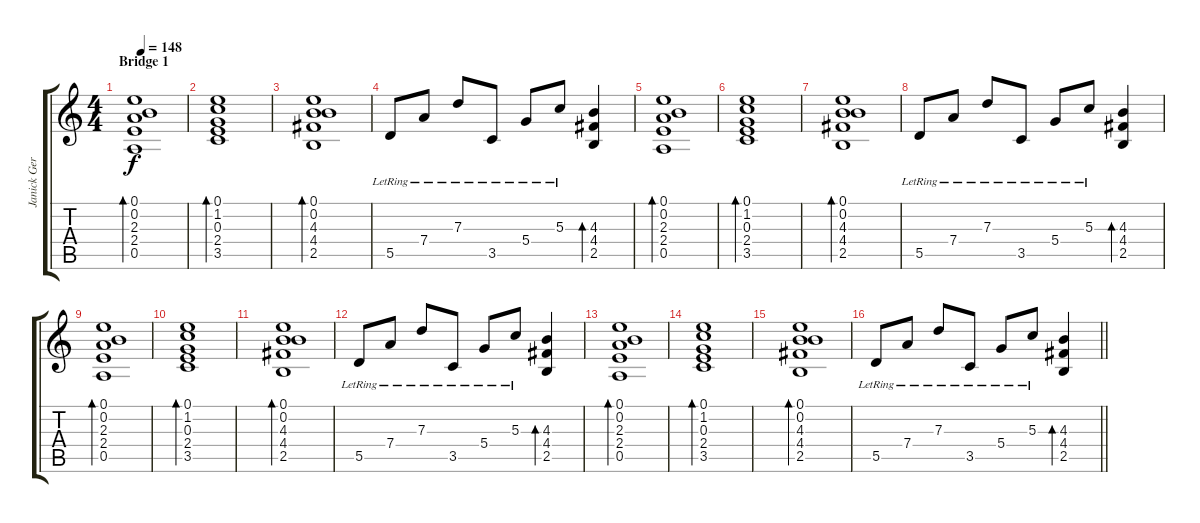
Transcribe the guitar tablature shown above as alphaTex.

\track ("Janick Gers" "Janick Ger") {instrument distortionguitar}
\staff {score tabs}
\tuning (E4 B3 G3 D3 A2 E2) {hide}
\ts (4 4)
\section ("" "Bridge 1")
\tempo 148
\clef g2
\ks c
(0.1 0.2 2.3 2.4 0.5).1{bd 240 dy f instrument electricguitarclean} |
(0.1 1.2 0.3 2.4 3.5).1{bd 240} |
(0.1 0.2 4.3 4.4 2.5).1{bd 240} |
5.5{lr}.8 7.4{lr}.8 7.3{lr}.8 3.5{lr}.8 5.4{lr}.8 5.3{lr}.8 (4.3 4.4 2.5).4{bd 120} |
(0.1 0.2 2.3 2.4 0.5).1{bd 240} |
(0.1 1.2 0.3 2.4 3.5).1{bd 240} |
(0.1 0.2 4.3 4.4 2.5).1{bd 240} |
5.5{lr}.8 7.4{lr}.8 7.3{lr}.8 3.5{lr}.8 5.4{lr}.8 5.3{lr}.8 (4.3 4.4 2.5).4{bd 120} |
(0.1 0.2 2.3 2.4 0.5).1{bd 240} |
(0.1 1.2 0.3 2.4 3.5).1{bd 240} |
(0.1 0.2 4.3 4.4 2.5).1{bd 240} |
5.5{lr}.8 7.4{lr}.8 7.3{lr}.8 3.5{lr}.8 5.4{lr}.8 5.3{lr}.8 (4.3 4.4 2.5).4{bd 120} |
(0.1 0.2 2.3 2.4 0.5).1{bd 240} |
(0.1 1.2 0.3 2.4 3.5).1{bd 240} |
(0.1 0.2 4.3 4.4 2.5).1{bd 240} |
\barLineRight lightlight
5.5{lr}.8 7.4{lr}.8 7.3{lr}.8 3.5{lr}.8 5.4{lr}.8 5.3{lr}.8 (4.3 4.4 2.5).4{bd 120}
